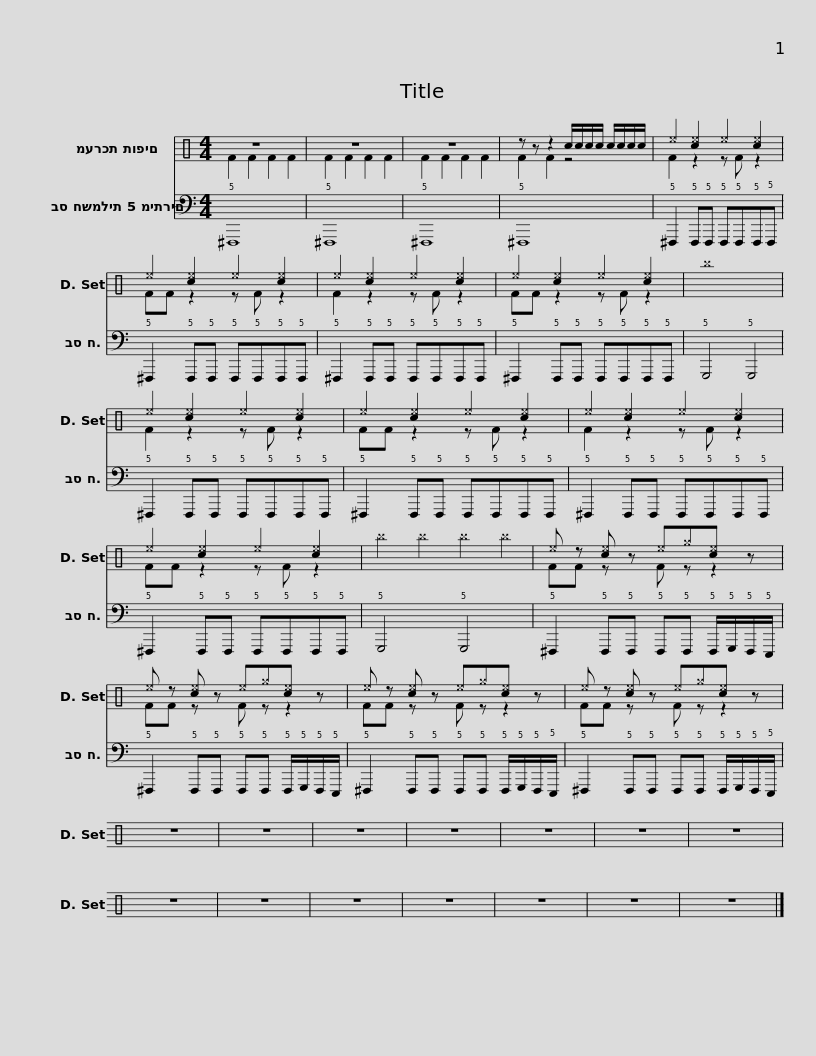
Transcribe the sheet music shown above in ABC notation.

X:1
%%score ( 1 2 ) 3
L:1/8
M:4/4
I:linebreak $
K:C
V:1 perc
K:none
V:2 perc
K:none
V:3 tab transpose=-12 stafflines=5 strings=B1,E2,A2,D3,G3
V:1
 z8 | z8 | z8 | z z z2 c/c/c/c/ c/c/c/c/ | ^e2 [c^e]2 ^e2 [c^e]2 |$ %5
 ^e2 [c^e]2 ^e2 [c^e]2 | ^e2 [c^e]2 ^e2 [c^e]2 | ^e2 [c^e]2 ^e2 [c^e]2 | ^b8 | ^e2 [c^e]2 ^e2 [c^e]2 | %10
 ^e2 [c^e]2 ^e2 [c^e]2 |$ ^e2 [c^e]2 ^e2 [c^e]2 | ^e2 [c^e]2 ^e2 [c^e]2 | ^b2 ^b2 ^b2 ^b2 | ^e z [c^e] z ^e^g[c^e] z |$ %15
 ^e z [c^e] z ^e^g[c^e] z | ^e z [c^e] z ^e^g[c^e] z | ^e z [c^e] z ^e^g[c^e] z | z8 | z8 | %20
 z8 | z8 |$ z8 | z8 | z8 | %25
 z8 | z8 | z8 | z8 | z8 | %30
 z8 | z8 |] %32
V:2
 F2 F2 F2 F2 | F2 F2 F2 F2 | F2 F2 F2 F2 | F2 F2 z4 | F2 z2 z F z2 |$ %5
 FF z2 z F z2 | F2 z2 z F z2 | FF z2 z F z2 | x8 | F2 z2 z F z2 | %10
 FF z2 z F z2 |$ F2 z2 z F z2 | FF z2 z F z2 | x8 | FF z z F z z2 |$ %15
 FF z z F z z2 | FF z z F z z2 | FF z z F z z2 | x8 | x8 | %20
 x8 | x8 |$ x8 | x8 | x8 | %25
 x8 | x8 | x8 | x8 | x8 | %30
 x8 | x8 |] %32
V:3
 !5!^F,,,8 | !5!^F,,,8 | !5!^F,,,8 | !5!^F,,,8 | !5!^F,,,2 !5!F,,,!5!F,,, !5!F,,,!5!F,,,!5!F,,,!5!F,,, |$ %5
 !5!^F,,,2 !5!F,,,!5!F,,, !5!F,,,!5!F,,,!5!F,,,!5!F,,, | !5!^F,,,2 !5!F,,,!5!F,,, !5!F,,,!5!F,,,!5!F,,,!5!F,,, | !5!^F,,,2 !5!F,,,!5!F,,, !5!F,,,!5!F,,,!5!F,,,!5!F,,, | !5!G,,,4 !5!G,,,4 | !5!^F,,,2 !5!F,,,!5!F,,, !5!F,,,!5!F,,,!5!F,,,!5!F,,, | %10
 !5!^F,,,2 !5!F,,,!5!F,,, !5!F,,,!5!F,,,!5!F,,,!5!F,,, |$ !5!^F,,,2 !5!F,,,!5!F,,, !5!F,,,!5!F,,,!5!F,,,!5!F,,, | !5!^F,,,2 !5!F,,,!5!F,,, !5!F,,,!5!F,,,!5!F,,,!5!F,,, | !5!G,,,4 !5!G,,,4 | !5!^F,,,2 !5!F,,,!5!F,,, !5!F,,,!5!F,,, !5!F,,,/!5!G,,,/!5!F,,,/!5!E,,,/ |$ %15
 !5!^F,,,2 !5!F,,,!5!F,,, !5!F,,,!5!F,,, !5!F,,,/!5!G,,,/!5!F,,,/!5!E,,,/ | !5!^F,,,2 !5!F,,,!5!F,,, !5!F,,,!5!F,,, !5!F,,,/!5!G,,,/!5!F,,,/!5!E,,,/ | !5!^F,,,2 !5!F,,,!5!F,,, !5!F,,,!5!F,,, !5!F,,,/!5!G,,,/!5!F,,,/!5!E,,,/ | x8 | x8 | %20
 x8 | x8 |$ x8 | x8 | x8 | %25
 x8 | x8 | x8 | x8 | x8 | %30
 x8 | x8 |] %32
